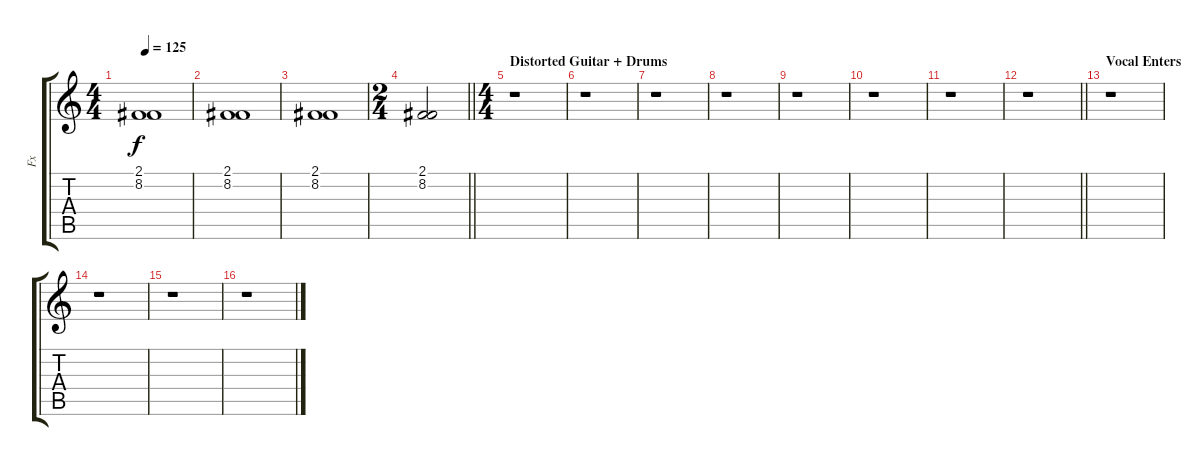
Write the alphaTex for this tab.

\track ("Fx" "Fx") {instrument choiraahs}
\staff {score tabs}
\tuning (Eb4 Bb3 Gb3 Db3 Ab2 Eb2) {hide}
\ts (4 4)
\tempo 125
\clef g2
\ks c
(2.1 8.2).1{dy f} |
(2.1 8.2).1 |
(2.1 8.2).1 |
\ts (2 4)
\barLineRight lightlight
(2.1 8.2).2 |
\ts (4 4)
\section ("" "Distorted Guitar + Drums")
r.1 |
r.1 |
r.1 |
r.1 |
r.1 |
r.1 |
r.1 |
\barLineRight lightlight
r.1 |
\section ("" "Vocal Enters")
r.1 |
r.1 |
r.1 |
r.1
